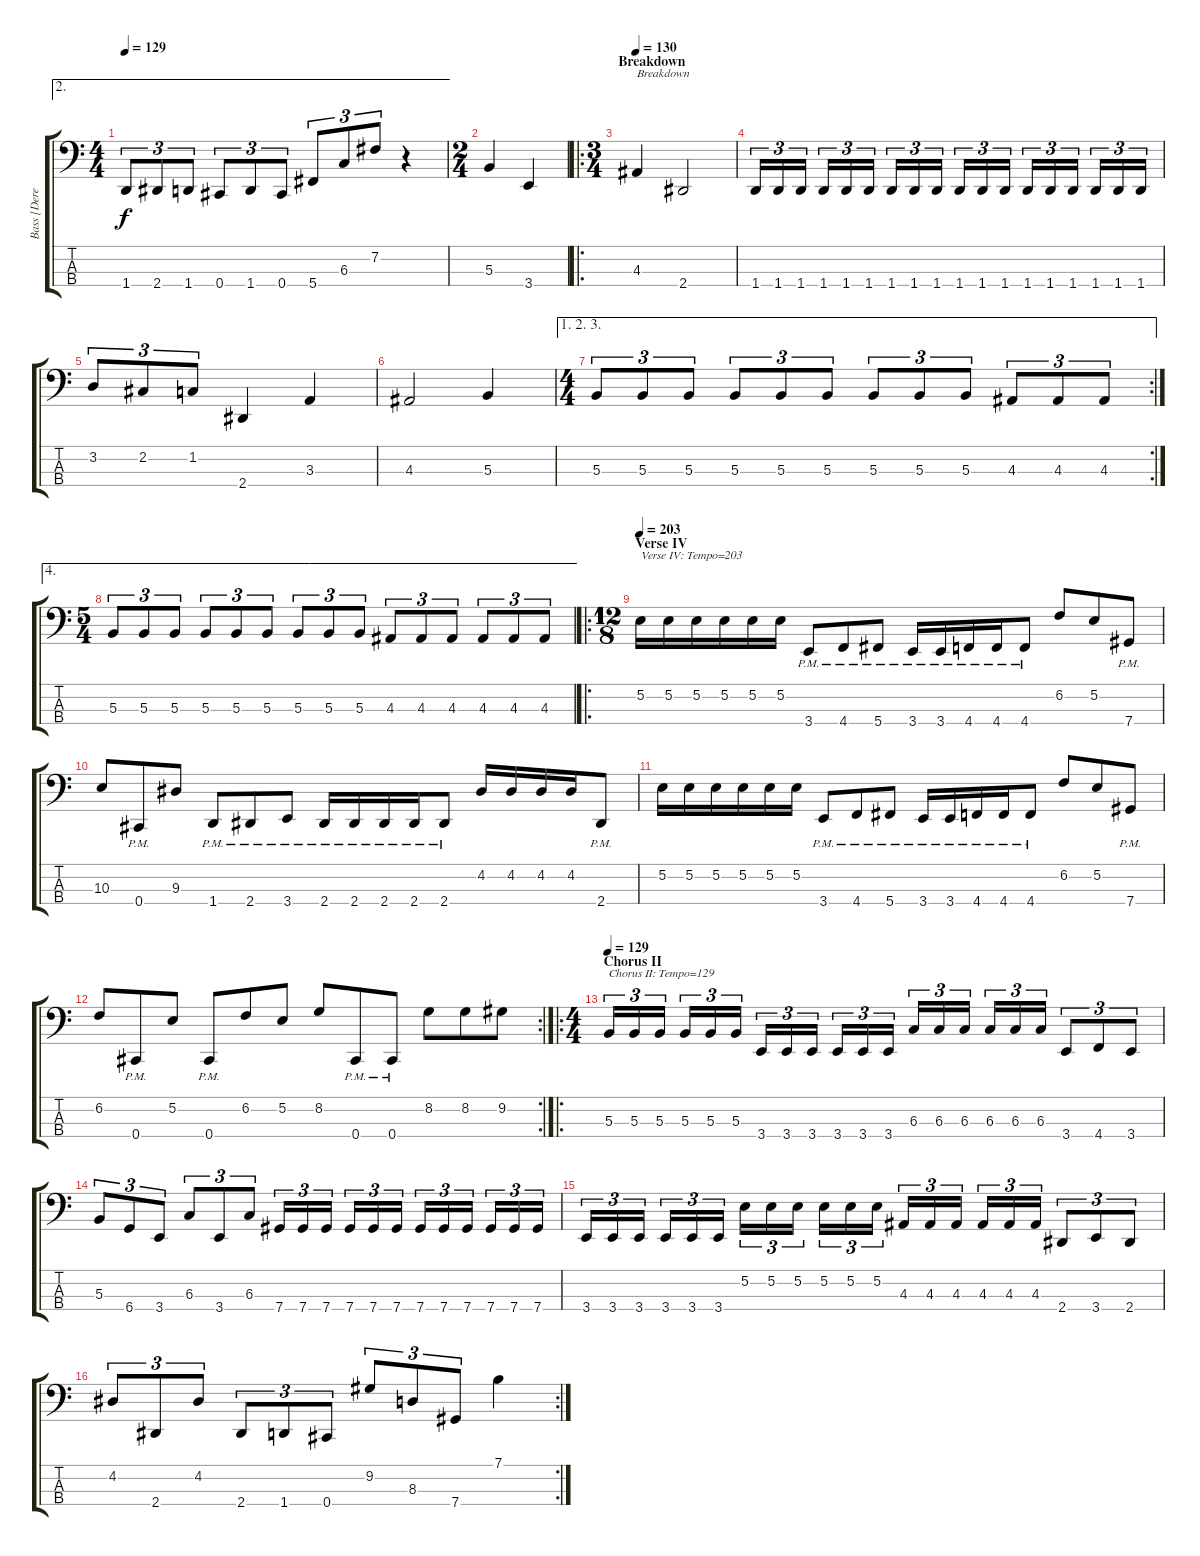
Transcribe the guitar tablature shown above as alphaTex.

\track ("Bass [Derek Boyer]" "Bass [Dere") {instrument electricbasspick}
\staff {score tabs}
\tuning (E2 B1 Gb1 Db1) {hide}
\ae 2
\ts (4 4)
\tempo 129
\clef f4
\ks c
1.4.8{tu (3 2) dy f} 2.4.8{tu (3 2)} 1.4.8{tu (3 2)} 0.4.8{tu (3 2)} 1.4.8{tu (3 2)} 0.4.8{tu (3 2)} 5.4.8{tu (3 2)} 6.3.8{tu (3 2)} 7.2.8{tu (3 2)} r.4 |
\ts (2 4)
5.3.4 3.4.4 |
\ro
\ts (3 4)
\section ("" "Breakdown")
\tempo 130
4.3.4{txt "Breakdown"} 2.4.2 |
1.4.16{tu (3 2)} 1.4.16{tu (3 2)} 1.4.16{tu (3 2)} 1.4.16{tu (3 2)} 1.4.16{tu (3 2)} 1.4.16{tu (3 2)} 1.4.16{tu (3 2)} 1.4.16{tu (3 2)} 1.4.16{tu (3 2)} 1.4.16{tu (3 2)} 1.4.16{tu (3 2)} 1.4.16{tu (3 2)} 1.4.16{tu (3 2)} 1.4.16{tu (3 2)} 1.4.16{tu (3 2)} 1.4.16{tu (3 2)} 1.4.16{tu (3 2)} 1.4.16{tu (3 2)} |
3.2.8{tu (3 2)} 2.2.8{tu (3 2)} 1.2.8{tu (3 2)} 2.4.4 3.3.4 |
4.3.2 5.3.4 |
\ae (1 2 3)
\rc 2
\ts (4 4)
5.3.8{tu (3 2)} 5.3.8{tu (3 2)} 5.3.8{tu (3 2)} 5.3.8{tu (3 2)} 5.3.8{tu (3 2)} 5.3.8{tu (3 2)} 5.3.8{tu (3 2)} 5.3.8{tu (3 2)} 5.3.8{tu (3 2)} 4.3.8{tu (3 2)} 4.3.8{tu (3 2)} 4.3.8{tu (3 2)} |
\ae 4
\ts (5 4)
5.3.8{tu (3 2)} 5.3.8{tu (3 2)} 5.3.8{tu (3 2)} 5.3.8{tu (3 2)} 5.3.8{tu (3 2)} 5.3.8{tu (3 2)} 5.3.8{tu (3 2)} 5.3.8{tu (3 2)} 5.3.8{tu (3 2)} 4.3.8{tu (3 2)} 4.3.8{tu (3 2)} 4.3.8{tu (3 2)} 4.3.8{tu (3 2)} 4.3.8{tu (3 2)} 4.3.8{tu (3 2)} |
\ro
\ts (12 8)
\section ("" "Verse IV")
\tempo 203
5.2.16{txt "Verse IV: Tempo=203"} 5.2.16 5.2.16 5.2.16 5.2.16 5.2.16 3.4{pm}.8 4.4{pm}.8 5.4{pm}.8 3.4{pm}.16 3.4{pm}.16 4.4{pm}.16 4.4{pm}.16 4.4{pm}.8 6.2.8 5.2.8 7.4{pm}.8 |
10.3.8 0.4{pm}.8 9.3.8 1.4{pm}.8 2.4{pm}.8 3.4{pm}.8 2.4{pm}.16 2.4{pm}.16 2.4{pm}.16 2.4{pm}.16 2.4{pm}.8 4.2.16 4.2.16 4.2.16 4.2.16 2.4{pm}.8 |
5.2.16 5.2.16 5.2.16 5.2.16 5.2.16 5.2.16 3.4{pm}.8 4.4{pm}.8 5.4{pm}.8 3.4{pm}.16 3.4{pm}.16 4.4{pm}.16 4.4{pm}.16 4.4{pm}.8 6.2.8 5.2.8 7.4{pm}.8 |
\rc 2
6.2.8 0.4{pm}.8 5.2.8 0.4{pm}.8 6.2.8 5.2.8 8.2.8 0.4{pm}.8 0.4{pm}.8 8.2.8 8.2.8 9.2.8 |
\ro
\ts (4 4)
\section ("" "Chorus II")
\tempo 129
5.3.16{tu (3 2) txt "Chorus II: Tempo=129"} 5.3.16{tu (3 2)} 5.3.16{tu (3 2)} 5.3.16{tu (3 2)} 5.3.16{tu (3 2)} 5.3.16{tu (3 2)} 3.4.16{tu (3 2)} 3.4.16{tu (3 2)} 3.4.16{tu (3 2)} 3.4.16{tu (3 2)} 3.4.16{tu (3 2)} 3.4.16{tu (3 2)} 6.3.16{tu (3 2)} 6.3.16{tu (3 2)} 6.3.16{tu (3 2)} 6.3.16{tu (3 2)} 6.3.16{tu (3 2)} 6.3.16{tu (3 2)} 3.4.8{tu (3 2)} 4.4.8{tu (3 2)} 3.4.8{tu (3 2)} |
5.3.8{tu (3 2)} 6.4.8{tu (3 2)} 3.4.8{tu (3 2)} 6.3.8{tu (3 2)} 3.4.8{tu (3 2)} 6.3.8{tu (3 2)} 7.4.16{tu (3 2)} 7.4.16{tu (3 2)} 7.4.16{tu (3 2)} 7.4.16{tu (3 2)} 7.4.16{tu (3 2)} 7.4.16{tu (3 2)} 7.4.16{tu (3 2)} 7.4.16{tu (3 2)} 7.4.16{tu (3 2)} 7.4.16{tu (3 2)} 7.4.16{tu (3 2)} 7.4.16{tu (3 2)} |
3.4.16{tu (3 2)} 3.4.16{tu (3 2)} 3.4.16{tu (3 2)} 3.4.16{tu (3 2)} 3.4.16{tu (3 2)} 3.4.16{tu (3 2)} 5.2.16{tu (3 2)} 5.2.16{tu (3 2)} 5.2.16{tu (3 2)} 5.2.16{tu (3 2)} 5.2.16{tu (3 2)} 5.2.16{tu (3 2)} 4.3.16{tu (3 2)} 4.3.16{tu (3 2)} 4.3.16{tu (3 2)} 4.3.16{tu (3 2)} 4.3.16{tu (3 2)} 4.3.16{tu (3 2)} 2.4.8{tu (3 2)} 3.4.8{tu (3 2)} 2.4.8{tu (3 2)} |
\rc 2
4.2.8{tu (3 2)} 2.4.8{tu (3 2)} 4.2.8{tu (3 2)} 2.4.8{tu (3 2)} 1.4.8{tu (3 2)} 0.4.8{tu (3 2)} 9.2.8{tu (3 2)} 8.3.8{tu (3 2)} 7.4.8{tu (3 2)} 7.1.4
